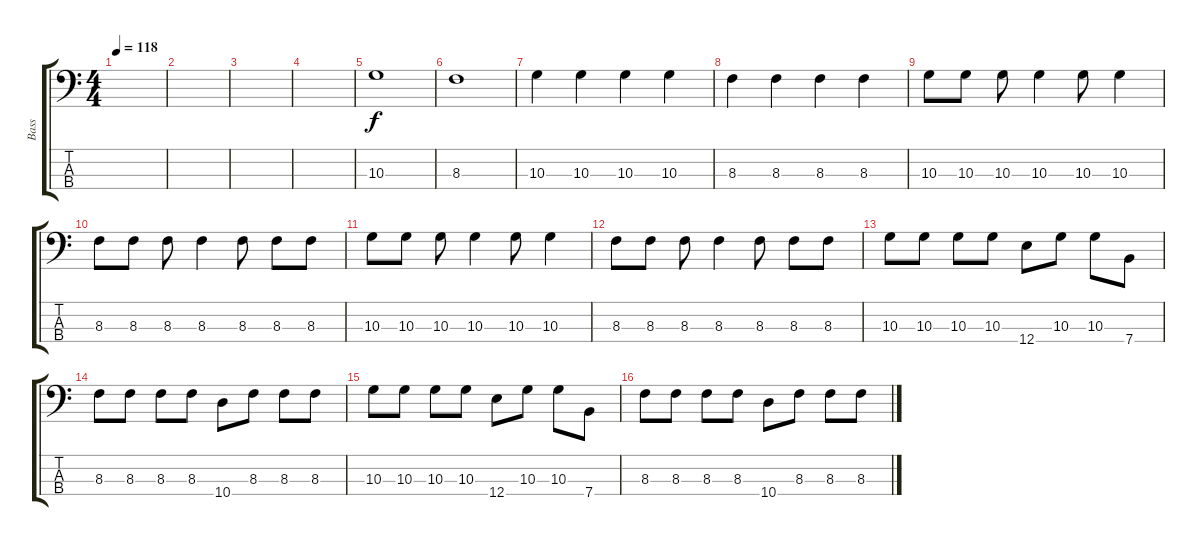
\track ("Bass" "Bass") {instrument electricbassfinger}
\staff {score tabs}
\tuning (G2 D2 A1 E1) {hide}
\ts (4 4)
\tempo 118
\clef f4
\ks c
|
|
|
|
10.3.1 |
8.3.1 |
10.3.4 10.3.4 10.3.4 10.3.4 |
8.3.4 8.3.4 8.3.4 8.3.4 |
10.3.8 10.3.8 10.3.8 10.3.4 10.3.8 10.3.4 |
8.3.8 8.3.8 8.3.8 8.3.4 8.3.8 8.3.8 8.3.8 |
10.3.8 10.3.8 10.3.8 10.3.4 10.3.8 10.3.4 |
8.3.8 8.3.8 8.3.8 8.3.4 8.3.8 8.3.8 8.3.8 |
10.3.8 10.3.8 10.3.8 10.3.8 12.4.8 10.3.8 10.3.8 7.4.8 |
8.3.8 8.3.8 8.3.8 8.3.8 10.4.8 8.3.8 8.3.8 8.3.8 |
10.3.8 10.3.8 10.3.8 10.3.8 12.4.8 10.3.8 10.3.8 7.4.8 |
8.3.8 8.3.8 8.3.8 8.3.8 10.4.8 8.3.8 8.3.8 8.3.8
